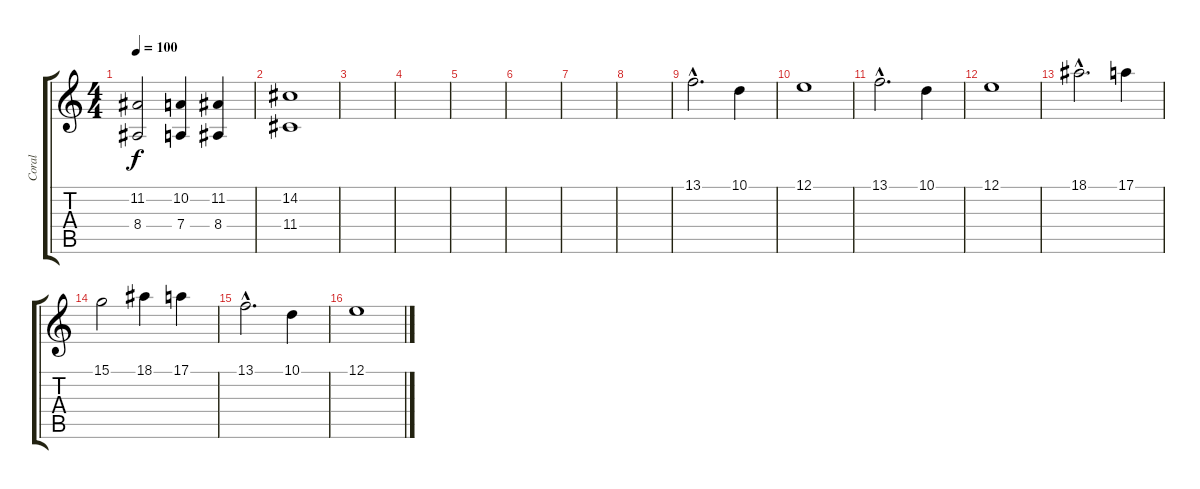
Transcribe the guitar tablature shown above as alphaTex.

\track ("Coral" "Coral") {instrument synthvoice}
\staff {score tabs}
\tuning (E4 B3 G3 D3 A2 E2) {hide}
\ts (4 4)
\tempo 100
\clef g2
\ks c
(11.2 8.4).2{dy f} (10.2 7.4).4 (11.2 8.4).4 |
(14.2 11.4).1 |
|
|
|
|
|
|
13.1{hac}.2{d} 10.1.4 |
12.1.1 |
13.1{hac}.2{d} 10.1.4 |
12.1.1 |
18.1{hac}.2{d} 17.1.4 |
15.1.2 18.1.4 17.1.4 |
13.1{hac}.2{d} 10.1.4 |
12.1.1
